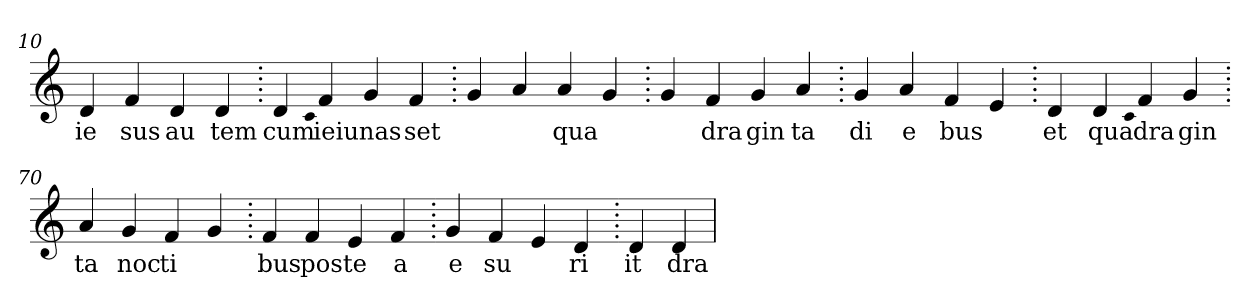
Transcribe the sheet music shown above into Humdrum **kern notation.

**kern	**text
*part1	*part1
*staff1	*staff1
*clefG2	*
=10.	=10.
4d	ie
4f	sus
4d	au
4d	tem
=20.	=20.
4d	cum
qqc	.
4f	ieiu
4g	nas
4f	set
=30.	=30.
4g	.
4a	.
4a	qua
4g	.
=40.	=40.
4g	.
4f	dra
4g	gin
4a	ta
=50.	=50.
4g	di
4a	e
4f	bus
4e	.
=60.	=60.
4d	et
4d	qua
qqc	.
4f	dra
4g	gin
=70.	=70.
4a	ta
4g	noc
4f	ti
4g	.
=80.	=80.
4f	bus
4f	pos
4e	te
4f	a
=90.	=90.
4g	e
4f	su
4e	.
4d	ri
=100.	=100.
4d	it
4d	dra
=	=
*-	*-
